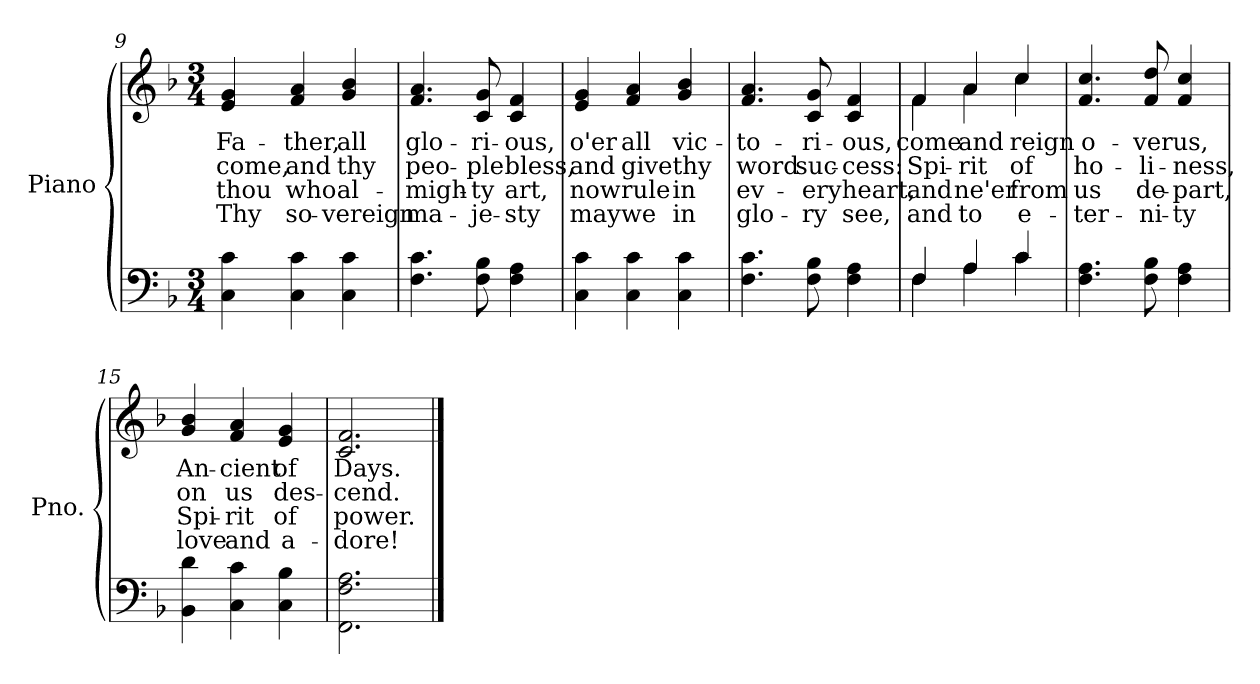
**kern	**kern	**text	**text	**text	**text
*part2	*part1	*part1	*part1	*part1	*part1
*staff2	*staff1	*staff1	*staff1	*staff1	*staff1
*I"Piano	*I"Piano	*	*	*	*
*I'Pno.	*I'Pno.	*	*	*	*
*clefF4	*clefG2	*	*	*	*
*k[b-]	*k[b-]	*	*	*	*
*F:	*F:	*	*	*	*
*M3/4	*M3/4	*	*	*	*
=9	=9	=9	=9	=9	=9
!	!	!LO:LY:b:color=#000000	!LO:LY:b:color=#000000	!LO:LY:b:color=#000000	!LO:LY:b:color=#000000
4Ci\ 4ci	4ei/ 4gi	Fa-	come,	thou	Thy
!	!	!LO:LY:b:color=#000000	!LO:LY:b:color=#000000	!LO:LY:b:color=#000000	!LO:LY:b:color=#000000
4Ci\ 4ci	4fi/ 4ai	-ther,	and	who	so-
!	!	!LO:LY:b:color=#000000	!LO:LY:b:color=#000000	!LO:LY:b:color=#000000	!LO:LY:b:color=#000000
4Ci\ 4ci	4gi/ 4b-i	all	thy	-al-	-vereign
!!LO:LB:g=z
=10	=10	=10	=10	=10	=10
!	!	!LO:LY:b:color=#000000	!LO:LY:b:color=#000000	!LO:LY:b:color=#000000	!LO:LY:b:color=#000000
4.Fi\ 4.ci	4.fi/ 4.ai	glo-	peo-	migh-	-ma-
!	!	!LO:LY:b:color=#000000	!LO:LY:b:color=#000000	!LO:LY:b:color=#000000	!LO:LY:b:color=#000000
8Fi\ 8B-i	8ci/ 8gi	-ri-	-ple	-ty	je-
!	!	!LO:LY:b:color=#000000	!LO:LY:b:color=#000000	!LO:LY:b:color=#000000	!LO:LY:b:color=#000000
4Fi\ 4Ai	4ci/ 4fi	-ous,	bless,	-art,	sty
=11	=11	=11	=11	=11	=11
!	!	!LO:LY:b:color=#000000	!LO:LY:b:color=#000000	!LO:LY:b:color=#000000	!LO:LY:b:color=#000000
4Ci\ 4ci	4ei/ 4gi	o'er	and	now	may
!	!	!LO:LY:b:color=#000000	!LO:LY:b:color=#000000	!LO:LY:b:color=#000000	!LO:LY:b:color=#000000
4Ci\ 4ci	4fi/ 4ai	all	give	rule	we
!	!	!LO:LY:b:color=#000000	!LO:LY:b:color=#000000	!LO:LY:b:color=#000000	!LO:LY:b:color=#000000
4Ci\ 4ci	4gi/ 4b-i	vic-	thy	in	in
=12	=12	=12	=12	=12	=12
!	!	!LO:LY:b:color=#000000	!LO:LY:b:color=#000000	!LO:LY:b:color=#000000	!LO:LY:b:color=#000000
4.Fi\ 4.ci	4.fi/ 4.ai	-to-	word	ev-	-glo-
!	!	!LO:LY:b:color=#000000	!LO:LY:b:color=#000000	!LO:LY:b:color=#000000	!LO:LY:b:color=#000000
8Fi\ 8B-i	8ci/ 8gi	-ri-	suc-	-ery	ry
!	!	!LO:LY:b:color=#000000	!LO:LY:b:color=#000000	!LO:LY:b:color=#000000	!LO:LY:b:color=#000000
4Fi\ 4Ai	4ci/ 4fi	-ous,	-cess:	heart,	see,
!!LO:LB:g=z
=13	=13	=13	=13	=13	=13
*^	*	*	*	*	*
!	!	!	!LO:LY:b:color=#000000	!LO:LY:b:color=#000000	!LO:LY:b:color=#000000	!LO:LY:b:color=#000000
*	*	*^	*	*	*	*
4Fi/	4Fi\	4fi/	4fi\	come	Spi-	and	and
!	!	!	!	!LO:LY:b:color=#000000	!LO:LY:b:color=#000000	!LO:LY:b:color=#000000	!LO:LY:b:color=#000000
4Ai/	4Ai\	4ai/	4ai\	and	-rit	ne'er	to
!	!	!	!	!LO:LY:b:color=#000000	!LO:LY:b:color=#000000	!LO:LY:b:color=#000000	!LO:LY:b:color=#000000
4ci/	4ci\	4cci/	4cci\	reign	of	from	e-
*v	*v	*	*	*	*	*	*
*	*v	*v	*	*	*	*
=14	=14	=14	=14	=14	=14
*^	*^	*	*	*	*
!	!	!	!	!LO:LY:b:color=#000000	!LO:LY:b:color=#000000	!LO:LY:b:color=#000000	!LO:LY:b:color=#000000
*v	*v	*	*	*	*	*	*
*	*v	*v	*	*	*	*
4.Fi\ 4.Ai	4.fi/ 4.cci	o-	ho-	-us	ter-
!	!	!LO:LY:b:color=#000000	!LO:LY:b:color=#000000	!LO:LY:b:color=#000000	!LO:LY:b:color=#000000
8Fi\ 8B-i	8fi/ 8ddi	-ver	-li-	-de-	-ni-
!	!	!LO:LY:b:color=#000000	!LO:LY:b:color=#000000	!LO:LY:b:color=#000000	!LO:LY:b:color=#000000
4Fi\ 4Ai	4fi/ 4cci	us,	-ness,	-part,	ty
=15	=15	=15	=15	=15	=15
!	!	!LO:LY:b:color=#000000	!LO:LY:b:color=#000000	!LO:LY:b:color=#000000	!LO:LY:b:color=#000000
4BB-i\ 4di	4gi/ 4b-i	An-	on	Spi-	-love
!	!	!LO:LY:b:color=#000000	!LO:LY:b:color=#000000	!LO:LY:b:color=#000000	!LO:LY:b:color=#000000
4Ci\ 4ci	4fi/ 4ai	-cient	us	rit	and
!	!	!LO:LY:b:color=#000000	!LO:LY:b:color=#000000	!LO:LY:b:color=#000000	!LO:LY:b:color=#000000
4Ci\ 4B-i	4ei/ 4gi	of	des-	of	a-
=16	=16	=16	=16	=16	=16
!	!	!LO:LY:b:color=#000000	!LO:LY:b:color=#000000	!LO:LY:b:color=#000000	!LO:LY:b:color=#000000
2.FFi\ 2.Fi 2.Ai	2.ci/ 2.fi	Days.	-cend.	-power.	dore!
==	==	==	==	==	==
*-	*-	*-	*-	*-	*-
